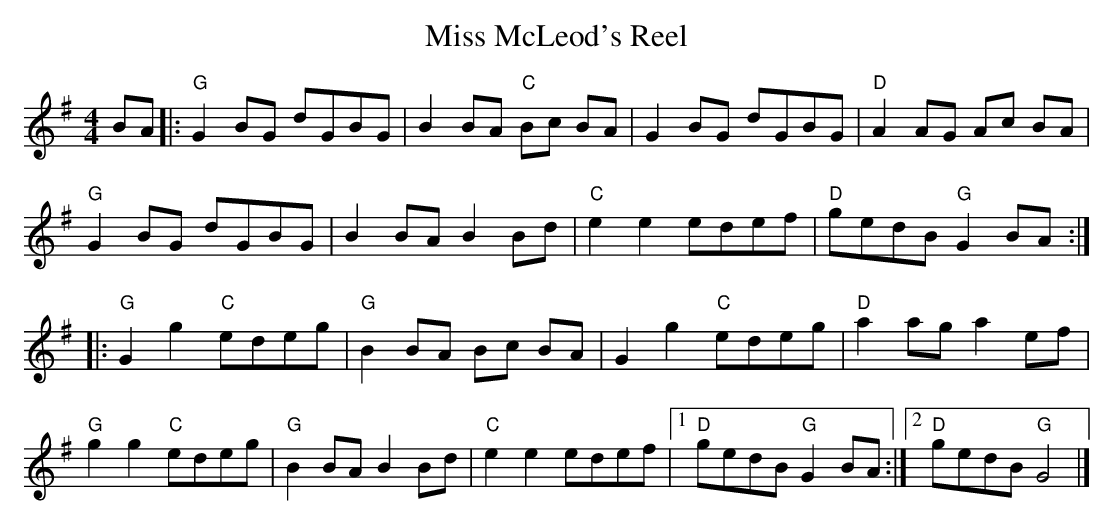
X:1
T:Miss McLeod's Reel
L:1/8
M:4/4
K:G
BA |: "G" G2 BG dGBG | B2 BA "C" Bc BA | G2 BG dGBG | "D" A2 AG Ac BA |$
      "G" G2 BG dGBG | B2 BA B2 Bd | "C" e2 e2 edef | "D" gedB "G" G2 BA :|$
   |: "G" G2 g2 "C" edeg | "G" B2 BA Bc BA | G2 g2 "C" edeg | "D" a2 ag a2 ef |$
      "G" g2 g2 "C" edeg | "G" B2 BA B2 Bd | "C" e2 e2 edef |1 "D" gedB "G" G2 BA :|2 "D" gedB"G" G4 |]
